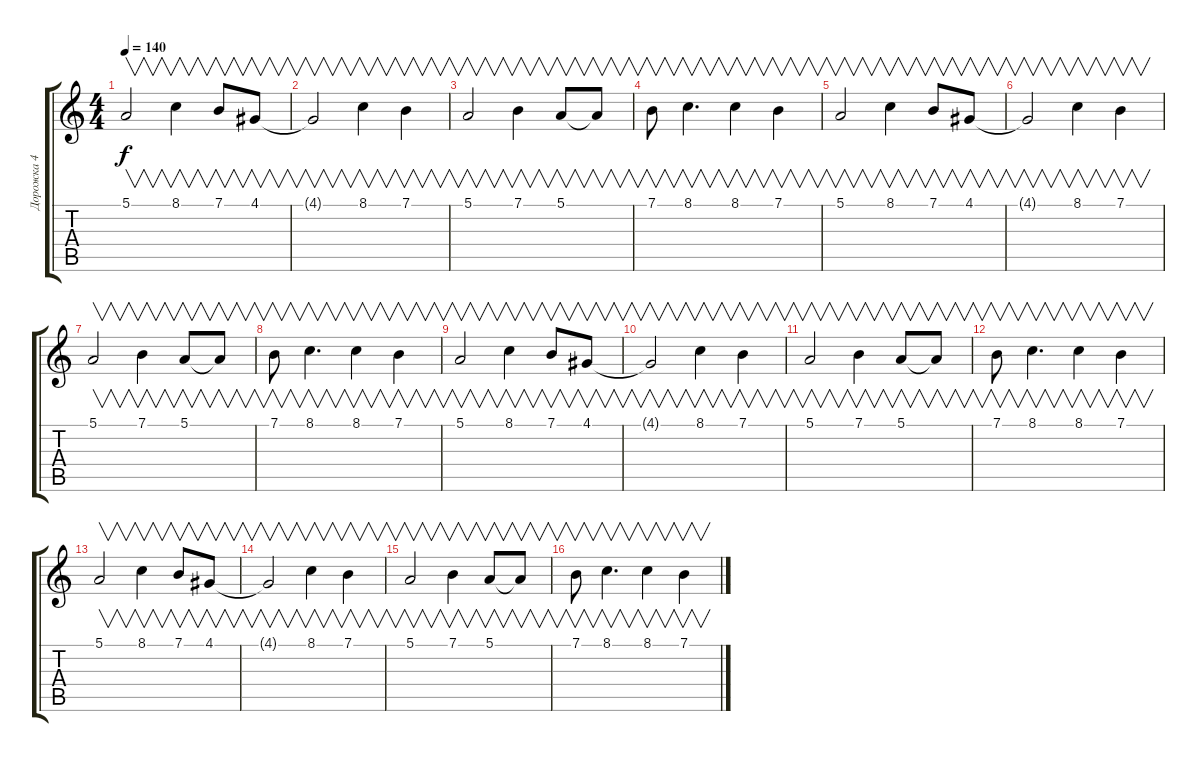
\track ("Дорожка 4" "Дорожка 4") {instrument vibraphone}
\staff {score tabs}
\tuning (E4 B3 G3 D3 A2 E2) {hide}
\ts (4 4)
\tempo 140
\clef g2
\ks c
5.1.2{v dy f} 8.1.4{v} 7.1.8{v} 4.1.8{v} |
4.1{t}.2{v} 8.1.4{v} 7.1.4{v} |
5.1.2{v} 7.1.4{v} 5.1.8{v} 5.1{t}.8{v} |
7.1.8{v} 8.1.4{v d} 8.1.4{v} 7.1.4{v} |
5.1.2{v} 8.1.4{v} 7.1.8{v} 4.1.8{v} |
4.1{t}.2{v} 8.1.4{v} 7.1.4{v} |
5.1.2{v} 7.1.4{v} 5.1.8{v} 5.1{t}.8{v} |
7.1.8{v} 8.1.4{v d} 8.1.4{v} 7.1.4{v} |
5.1.2{v} 8.1.4{v} 7.1.8{v} 4.1.8{v} |
4.1{t}.2{v} 8.1.4{v} 7.1.4{v} |
5.1.2{v} 7.1.4{v} 5.1.8{v} 5.1{t}.8{v} |
7.1.8{v} 8.1.4{v d} 8.1.4{v} 7.1.4{v} |
5.1.2{v} 8.1.4{v} 7.1.8{v} 4.1.8{v} |
4.1{t}.2{v} 8.1.4{v} 7.1.4{v} |
5.1.2{v} 7.1.4{v} 5.1.8{v} 5.1{t}.8{v} |
7.1.8{v} 8.1.4{v d} 8.1.4{v} 7.1.4{v}
